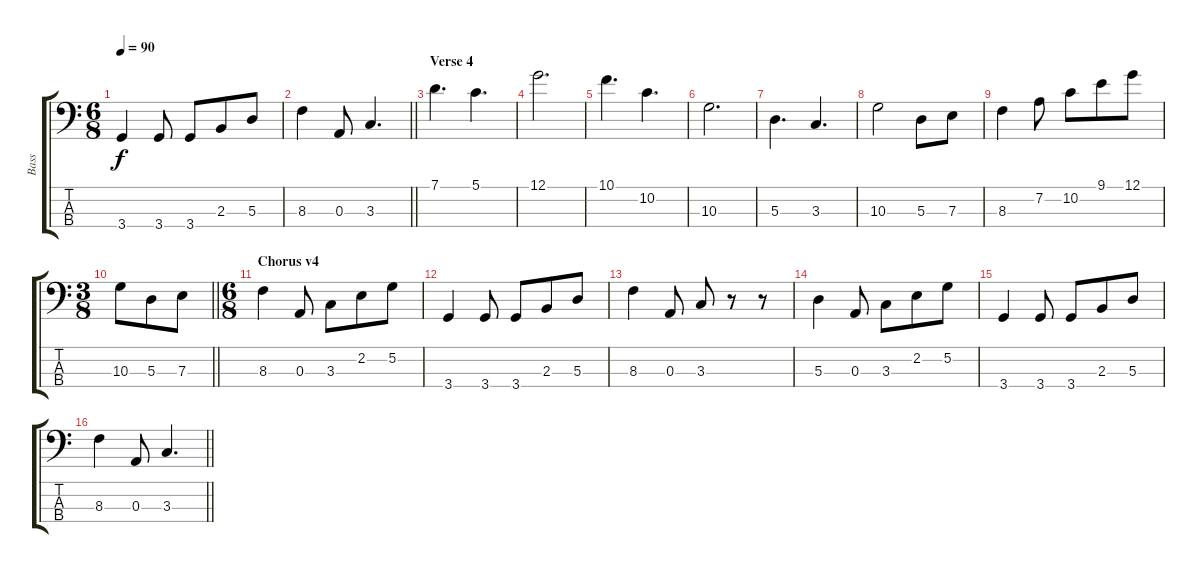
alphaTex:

\track ("Bass" "Bass") {instrument electricbassfinger}
\staff {score tabs}
\tuning (G2 D2 A1 E1) {hide}
\ts (6 8)
\tempo 90
\clef f4
\ks c
3.4.4{dy f} 3.4.8 3.4.8 2.3.8 5.3.8 |
\barLineRight lightlight
8.3.4 0.3.8 3.3.4{d} |
\section ("" "Verse 4")
7.1.4{d} 5.1.4{d} |
12.1.2{d} |
10.1.4{d} 10.2.4{d} |
10.3.2{d} |
5.3.4{d} 3.3.4{d} |
10.3.2 5.3.8 7.3.8 |
8.3.4 7.2.8 10.2.8 9.1.8 12.1.8 |
\ts (3 8)
\barLineRight lightlight
10.3.8 5.3.8 7.3.8 |
\ts (6 8)
\section ("" "Chorus v4")
8.3.4 0.3.8 3.3.8 2.2.8 5.2.8 |
3.4.4 3.4.8 3.4.8 2.3.8 5.3.8 |
8.3.4 0.3.8 3.3.8 r.8 r.8 |
5.3.4 0.3.8 3.3.8 2.2.8 5.2.8 |
3.4.4 3.4.8 3.4.8 2.3.8 5.3.8 |
\barLineRight lightlight
8.3.4 0.3.8 3.3.4{d}
